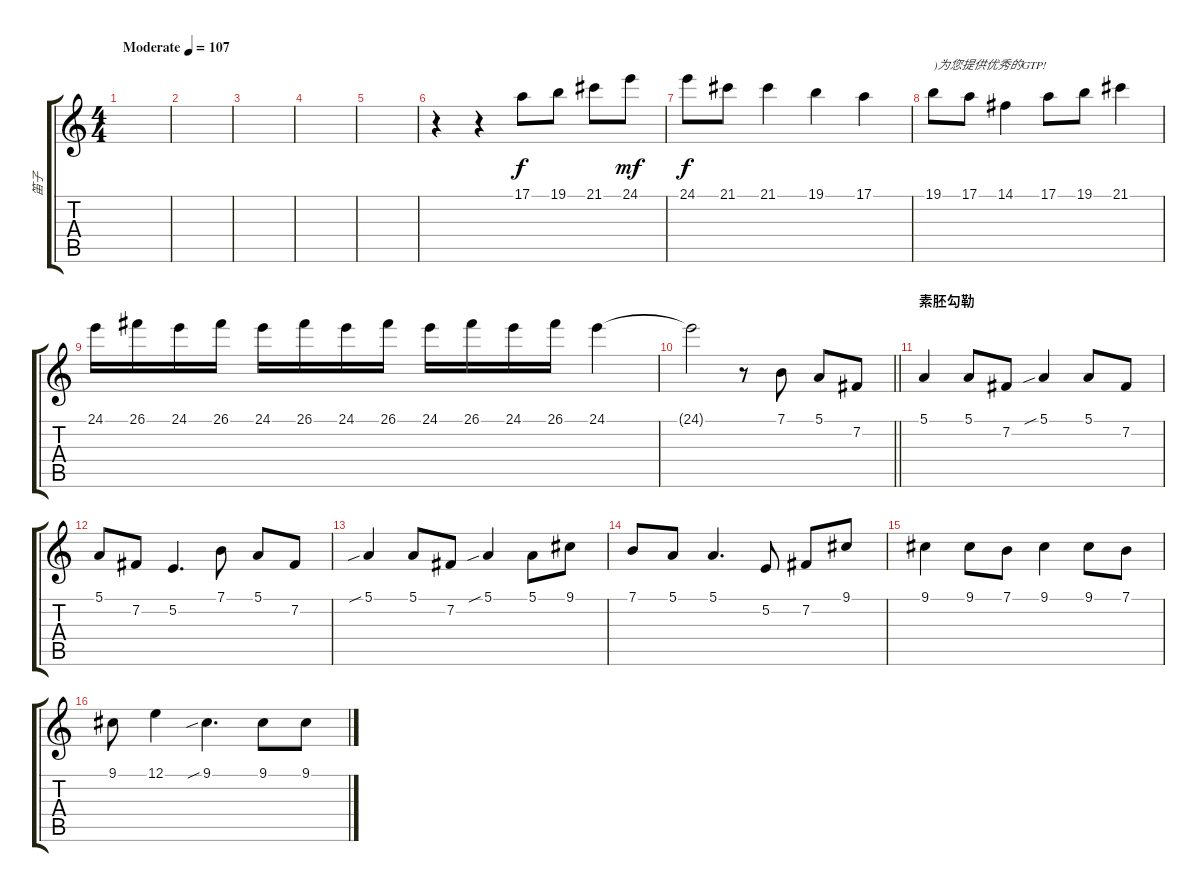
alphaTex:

\track ("笛子" "笛子") {instrument flute}
\staff {score tabs}
\tuning (E4 B3 G3 D3 A2 E2) {hide}
\ts (4 4)
\tempo (107 "Moderate")
\clef g2
\ks c
|
|
|
|
|
r.4 r.4 17.1.8 19.1.8 21.1.8 24.1.8{dy mf} |
24.1.8{dy f} 21.1.8 21.1.4 19.1.4 17.1.4 |
19.1.8{txt ")为您提供优秀的GTP!"} 17.1.8 14.1.4 17.1.8 19.1.8 21.1.4 |
24.1.16 26.1.16 24.1.16 26.1.16 24.1.16 26.1.16 24.1.16 26.1.16 24.1.16 26.1.16 24.1.16 26.1.16 24.1.4 |
\barLineRight lightlight
24.1{t}.2 r.8 7.1.8 5.1.8 7.2.8 |
\section ("" "素胚勾勒")
5.1.4 5.1.8 7.2.8 5.1{sib}.4 5.1.8 7.2.8 |
5.1.8 7.2.8 5.2.4{d} 7.1.8 5.1.8 7.2.8 |
5.1{sib}.4 5.1.8 7.2.8 5.1{sib}.4 5.1.8 9.1.8 |
7.1.8 5.1.8 5.1.4{d} 5.2.8 7.2.8 9.1.8 |
9.1.4 9.1.8 7.1.8 9.1.4 9.1.8 7.1.8 |
9.1.8 12.1.4 9.1{sib}.4{d} 9.1.8 9.1.8
